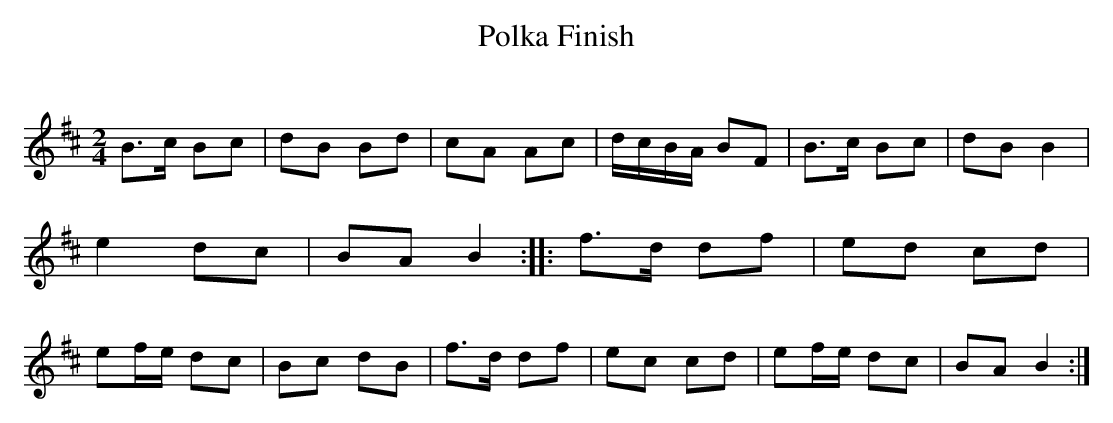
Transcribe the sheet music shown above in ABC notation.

X:1
T:Polka Finish
C:
M:2/4
L:1/16
K:Bm
B3c B2c2 |d2B2 B2d2 |c2A2 A2c2 |dcBA B2F2 |B3c B2c2 |d2B2 B4 |e4 d2c2 |B2A2 B4 ::f3d d2f2 |e2d2 c2d2 |e2fe d2c2 |B2c2 d2B2 |f3d d2f2 |e2c2 c2d2 |e2fe d2c2 |B2A2 B4 :|
